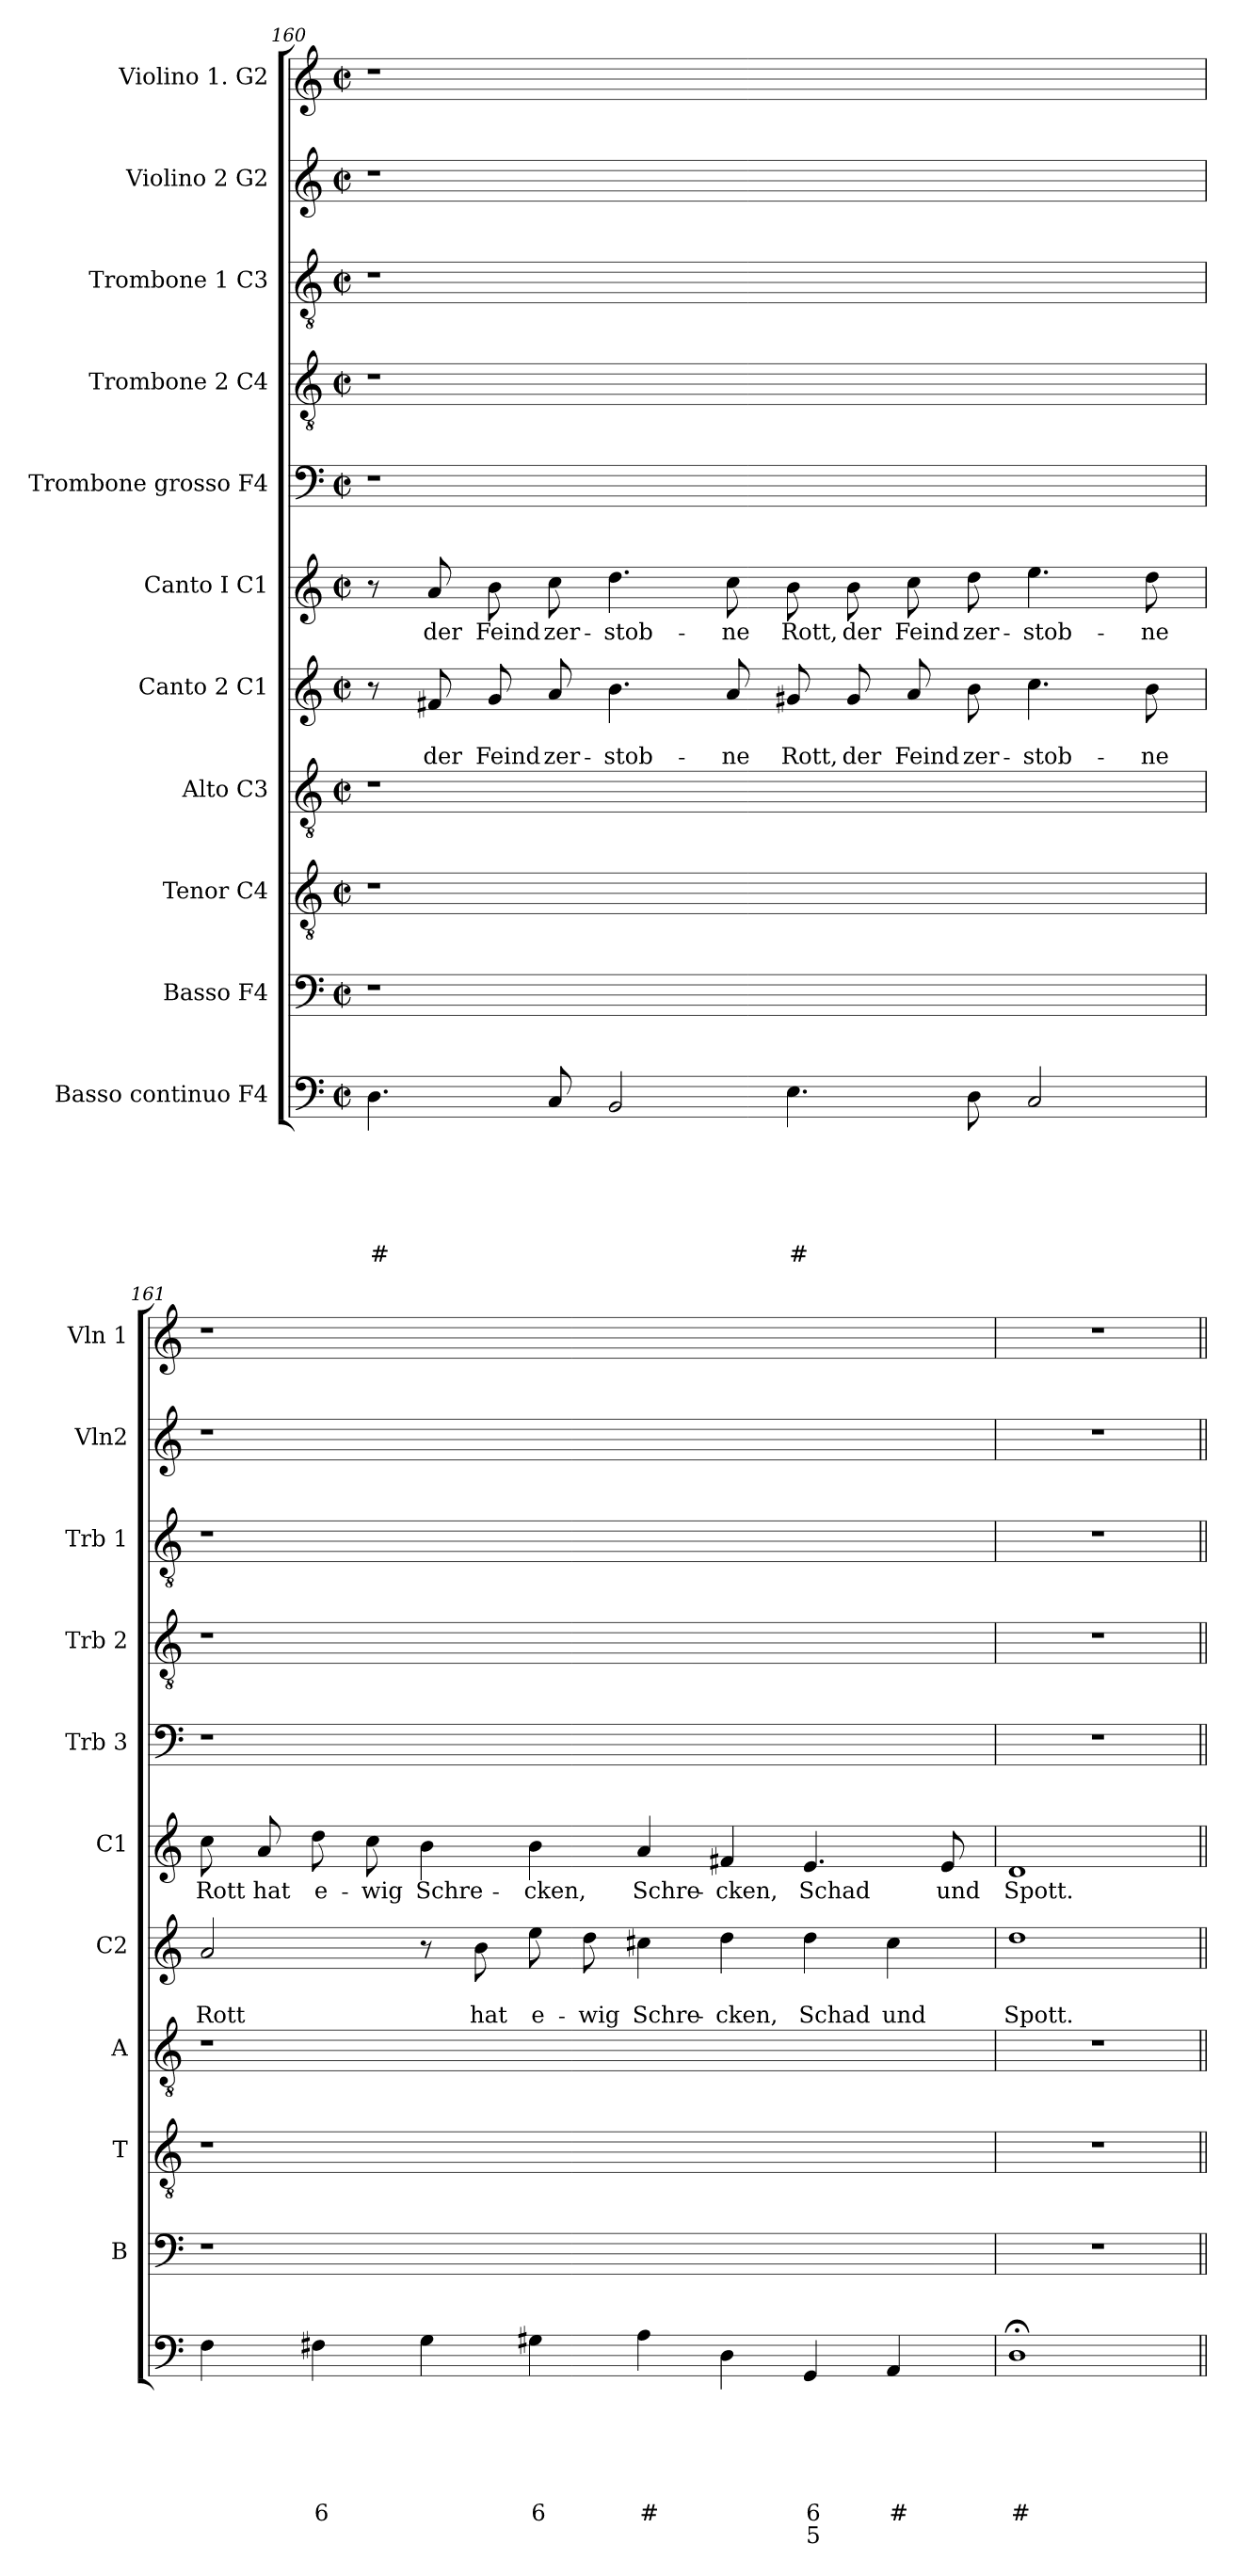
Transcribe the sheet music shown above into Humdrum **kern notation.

**kern	**text	**text	**text	**text	**text	**text	**text	**kern	**kern	**kern	**kern	**text	**text	**kern	**text	**kern	**kern	**kern	**kern	**kern
*part11	*part11	*part11	*part11	*part11	*part11	*part11	*part11	*part10	*part9	*part8	*part7	*part7	*part7	*part6	*part6	*part5	*part4	*part3	*part2	*part1
*staff11	*staff11	*staff11	*staff11	*staff11	*staff11	*staff11	*staff11	*staff10	*staff9	*staff8	*staff7	*staff7	*staff7	*staff6	*staff6	*staff5	*staff4	*staff3	*staff2	*staff1
*I"Basso continuo F4	*	*	*	*	*	*	*	*I"Basso F4	*I"Tenor C4	*I"Alto C3	*I"Canto 2 C1	*	*	*I"Canto I C1	*	*I"Trombone grosso F4	*I"Trombone 2 C4	*I"Trombone 1 C3	*I"Violino 2 G2	*I"Violino 1. G2
*	*	*	*	*	*	*	*	*I'B	*I'T	*I'A	*I'C2	*	*	*I'C1	*	*I'Trb 3	*I'Trb 2	*I'Trb 1	*I'Vln2	*I'Vln 1
!!LO:LB:g=z
*clefF4	*	*	*	*	*	*	*	*clefF4	*clefGv2	*clefGv2	*clefG2	*	*	*clefG2	*	*clefF4	*clefGv2	*clefGv2	*clefG2	*clefG2
*k[]	*	*	*	*	*	*	*	*k[]	*k[]	*k[]	*k[]	*	*	*k[]	*	*k[]	*k[]	*k[]	*k[]	*k[]
*C:	*	*	*	*	*	*	*	*C:	*C:	*C:	*C:	*	*	*C:	*	*C:	*C:	*C:	*C:	*C:
*M2/2	*	*	*	*	*	*	*	*M2/2	*M2/2	*M2/2	*M2/2	*	*	*M2/2	*	*M2/2	*M2/2	*M2/2	*M2/2	*M2/2
*met(c|)	*	*	*	*	*	*	*	*met(c|)	*met(c|)	*met(c|)	*met(c|)	*	*	*met(c|)	*	*met(c|)	*met(c|)	*met(c|)	*met(c|)	*met(c|)
=160	=160	=160	=160	=160	=160	=160	=160	=160	=160	=160	=160	=160	=160	=160	=160	=160	=160	=160	=160	=160
!	!	!	!	!	!	!LO:LY:b	!	!	!	!	!	!	!	!	!	!	!	!	!	!
4.D\	.	.	.	.	.	#	.	1r	1r	1r	8r	.	.	8r	.	1r	1r	1r	1r	1r
!	!	!	!	!	!	!	!	!	!	!	!	!	!LO:LY:b	!	!LO:LY:b	!	!	!	!	!
.	.	.	.	.	.	.	.	.	.	.	8f#X/	.	der	8a/	der	.	.	.	.	.
!	!	!	!	!	!	!	!	!	!	!	!	!	!LO:LY:b	!	!LO:LY:b	!	!	!	!	!
.	.	.	.	.	.	.	.	.	.	.	8g/	.	Feind	8b\	Feind	.	.	.	.	.
!	!	!	!	!	!	!	!	!	!	!	!	!	!LO:LY:b	!	!LO:LY:b	!	!	!	!	!
8C/	.	.	.	.	.	.	.	.	.	.	8a/	.	zer-	8cc\	zer-	.	.	.	.	.
!	!	!	!	!	!	!	!	!	!	!	!	!	!LO:LY:b	!	!LO:LY:b	!	!	!	!	!
2BB/	.	.	.	.	.	.	.	.	.	.	4.b\	.	-stob-	4.dd\	-stob-	.	.	.	.	.
!	!	!	!	!	!	!	!	!	!	!	!	!	!LO:LY:b	!	!LO:LY:b	!	!	!	!	!
.	.	.	.	.	.	.	.	.	.	.	8a/	.	-ne	8cc\	-ne	.	.	.	.	.
!	!	!	!	!	!	!LO:LY:b	!	!	!	!	!	!	!LO:LY:b	!	!LO:LY:b	!	!	!	!	!
4.E\	.	.	.	.	.	#	.	1ryy	1ryy	1ryy	8g#X/	.	Rott,	8b\	Rott,	1ryy	1ryy	1ryy	1ryy	1ryy
!	!	!	!	!	!	!	!	!	!	!	!	!	!LO:LY:b	!	!LO:LY:b	!	!	!	!	!
.	.	.	.	.	.	.	.	.	.	.	8g#/	.	der	8b\	der	.	.	.	.	.
!	!	!	!	!	!	!	!	!	!	!	!	!	!LO:LY:b	!	!LO:LY:b	!	!	!	!	!
.	.	.	.	.	.	.	.	.	.	.	8a/	.	Feind	8cc\	Feind	.	.	.	.	.
!	!	!	!	!	!	!	!	!	!	!	!	!	!LO:LY:b	!	!LO:LY:b	!	!	!	!	!
8D\	.	.	.	.	.	.	.	.	.	.	8b\	.	zer-	8dd\	zer-	.	.	.	.	.
!	!	!	!	!	!	!	!	!	!	!	!	!	!LO:LY:b	!	!LO:LY:b	!	!	!	!	!
2C/	.	.	.	.	.	.	.	.	.	.	4.cc\	.	-stob-	4.ee\	-stob-	.	.	.	.	.
!	!	!	!	!	!	!	!	!	!	!	!	!	!LO:LY:b	!	!LO:LY:b	!	!	!	!	!
.	.	.	.	.	.	.	.	.	.	.	8b\	.	-ne	8dd\	-ne	.	.	.	.	.
=161	=161	=161	=161	=161	=161	=161	=161	=161	=161	=161	=161	=161	=161	=161	=161	=161	=161	=161	=161	=161
!	!	!	!	!	!	!	!	!	!	!	!	!	!LO:LY:b	!	!LO:LY:b	!	!	!	!	!
4F\	.	.	.	.	.	.	.	1r	1r	1r	2a/	.	Rott	8cc\	Rott	1r	1r	1r	1r	1r
!	!	!	!	!	!	!	!	!	!	!	!	!	!	!	!LO:LY:b	!	!	!	!	!
.	.	.	.	.	.	.	.	.	.	.	.	.	.	8a/	hat	.	.	.	.	.
!	!	!	!	!	!	!LO:LY:b	!	!	!	!	!	!	!	!	!LO:LY:b	!	!	!	!	!
4F#X\	.	.	.	.	.	6	.	.	.	.	.	.	.	8dd\	e-	.	.	.	.	.
!	!	!	!	!	!	!	!	!	!	!	!	!	!	!	!LO:LY:b	!	!	!	!	!
.	.	.	.	.	.	.	.	.	.	.	.	.	.	8cc\	-wig	.	.	.	.	.
!	!	!	!	!	!	!	!	!	!	!	!	!	!	!	!LO:LY:b	!	!	!	!	!
4G\	.	.	.	.	.	.	.	.	.	.	8r	.	.	4b\	Schre-	.	.	.	.	.
!	!	!	!	!	!	!	!	!	!	!	!	!	!LO:LY:b	!	!	!	!	!	!	!
.	.	.	.	.	.	.	.	.	.	.	8b\	.	hat	.	.	.	.	.	.	.
!	!	!	!	!	!	!LO:LY:b	!	!	!	!	!	!	!LO:LY:b	!	!LO:LY:b	!	!	!	!	!
4G#X\	.	.	.	.	.	6	.	.	.	.	8ee\	.	e-	4b\	-cken,	.	.	.	.	.
!	!	!	!	!	!	!	!	!	!	!	!	!	!LO:LY:b	!	!	!	!	!	!	!
.	.	.	.	.	.	.	.	.	.	.	8dd\	.	-wig	.	.	.	.	.	.	.
!	!	!	!	!	!	!LO:LY:b	!	!	!	!	!	!	!LO:LY:b	!	!LO:LY:b	!	!	!	!	!
4A\	.	.	.	.	.	#	.	1ryy	1ryy	1ryy	4cc#X\	.	Schre-	4a/	Schre-	1ryy	1ryy	1ryy	1ryy	1ryy
!	!	!	!	!	!	!	!	!	!	!	!	!	!LO:LY:b	!	!LO:LY:b	!	!	!	!	!
4D\	.	.	.	.	.	.	.	.	.	.	4dd\	.	-cken,	4f#X/	-cken,	.	.	.	.	.
!	!	!	!	!	!	!LO:LY:b	!LO:LY:b	!	!	!	!	!	!LO:LY:b	!	!LO:LY:b	!	!	!	!	!
4GG/	.	.	.	.	.	6	5	.	.	.	4dd\	.	Schad	4.e/	Schad	.	.	.	.	.
!	!	!	!	!	!	!LO:LY:b	!	!	!	!	!	!	!LO:LY:b	!	!	!	!	!	!	!
4AA/	.	.	.	.	.	#	.	.	.	.	4cc#\	.	und	.	.	.	.	.	.	.
!	!	!	!	!	!	!	!	!	!	!	!	!	!	!	!LO:LY:b	!	!	!	!	!
.	.	.	.	.	.	.	.	.	.	.	.	.	.	8e/	und	.	.	.	.	.
!!LO:LB:g=z
=162	=162	=162	=162	=162	=162	=162	=162	=162	=162	=162	=162	=162	=162	=162	=162	=162	=162	=162	=162	=162
!	!	!	!	!	!	!LO:LY:b	!	!	!	!	!	!	!LO:LY:b	!	!LO:LY:b	!	!	!	!	!
1D;<	.	.	.	.	.	#	.	1r	1r	1r	1dd	.	Spott.	1d	Spott.	1r	1r	1r	1r	1r
=||	=||	=||	=||	=||	=||	=||	=||	=||	=||	=||	=||	=||	=||	=||	=||	=||	=||	=||	=||	=||
*-	*-	*-	*-	*-	*-	*-	*-	*-	*-	*-	*-	*-	*-	*-	*-	*-	*-	*-	*-	*-
